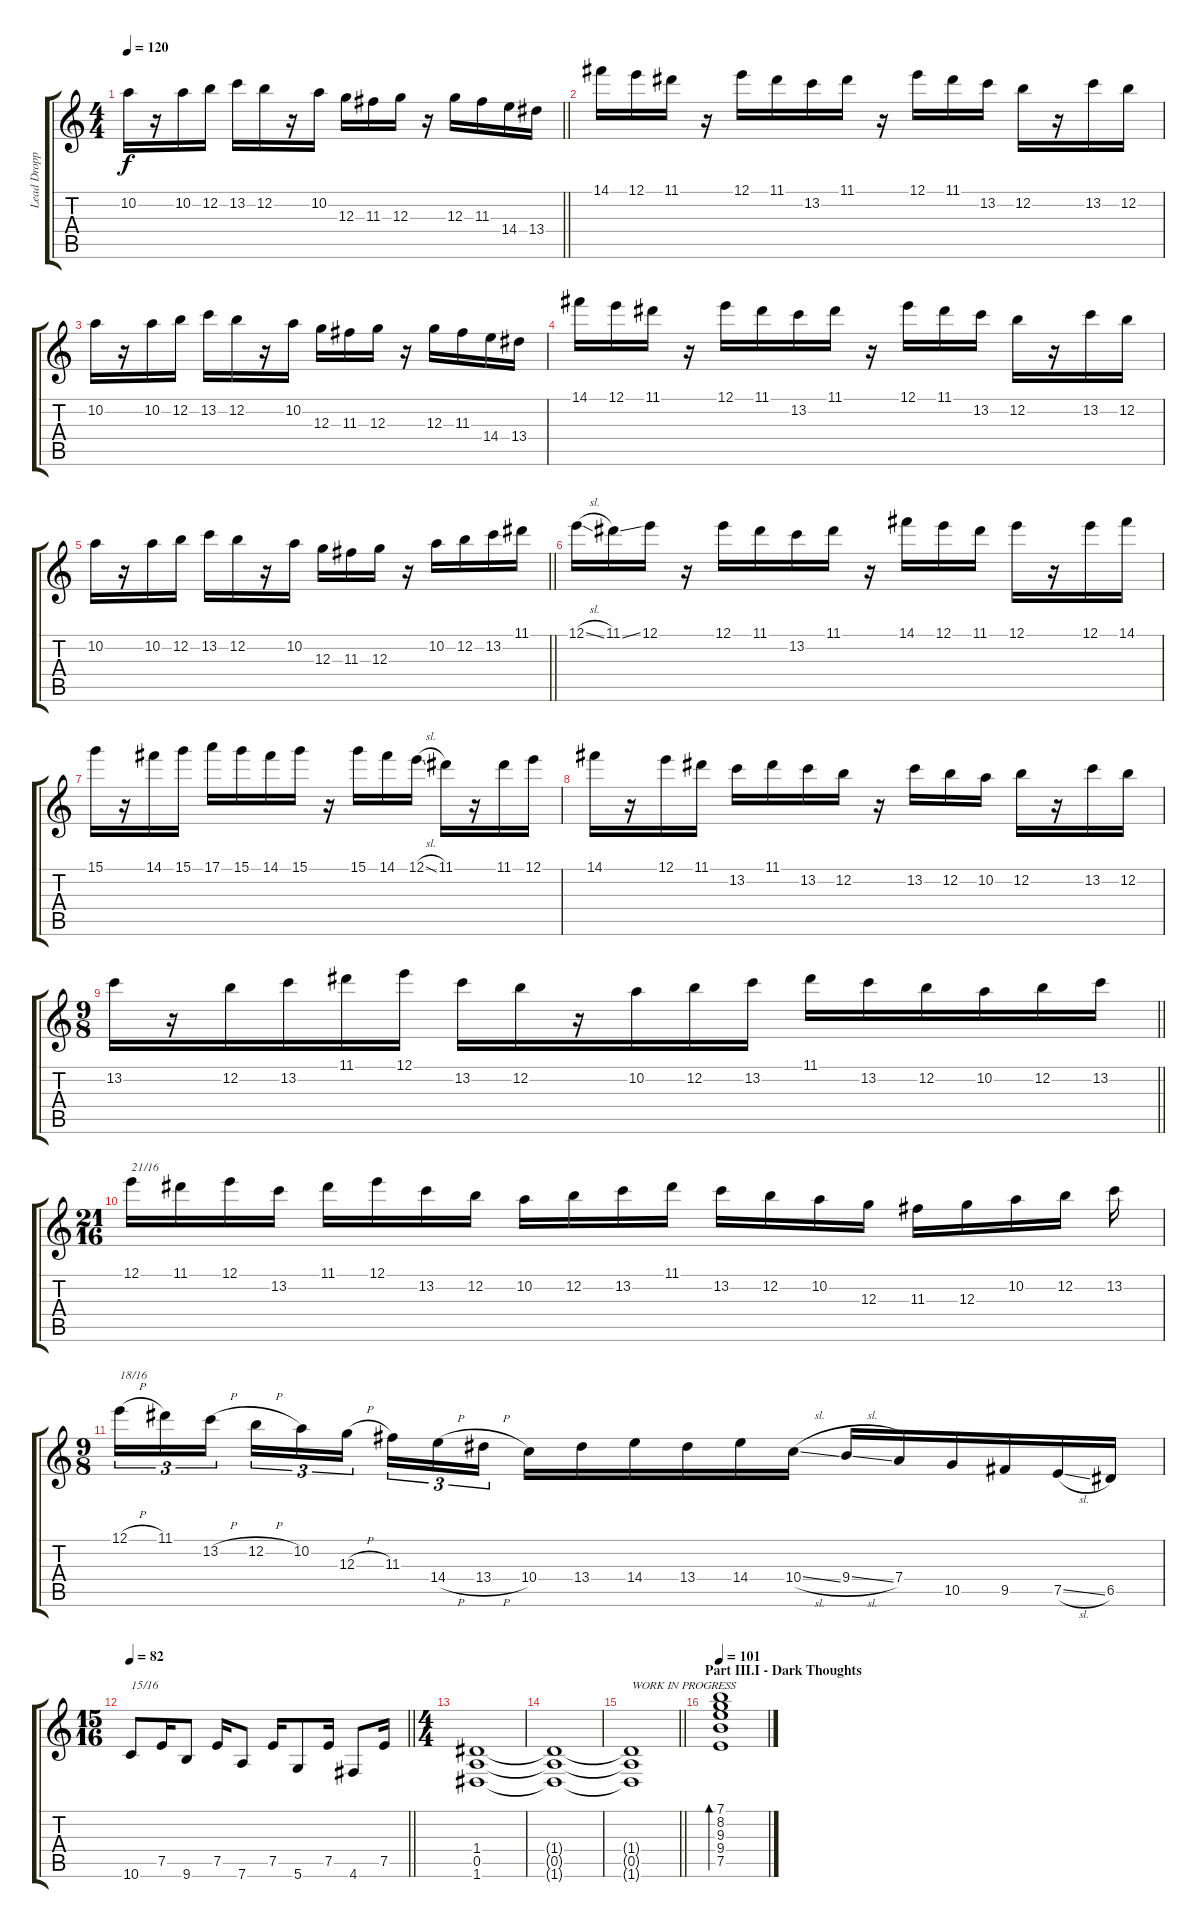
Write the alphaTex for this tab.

\track ("Lead Dropped D " "Lead Dropp") {instrument distortionguitar}
\staff {score tabs}
\tuning (E4 B3 G3 D3 A2 D2) {hide}
\ts (4 4)
\tempo 120
\clef g2
\barLineRight lightlight
\ks c
10.2.16{dy f} r.16 10.2.16 12.2.16 13.2.16 12.2.16 r.16 10.2.16 12.3.16 11.3.16 12.3.16 r.16 12.3.16 11.3.16 14.4.16 13.4.16 |
14.1.16 12.1.16 11.1.16 r.16 12.1.16 11.1.16 13.2.16 11.1.16 r.16 12.1.16 11.1.16 13.2.16 12.2.16 r.16 13.2.16 12.2.16 |
10.2.16 r.16 10.2.16 12.2.16 13.2.16 12.2.16 r.16 10.2.16 12.3.16 11.3.16 12.3.16 r.16 12.3.16 11.3.16 14.4.16 13.4.16 |
14.1.16 12.1.16 11.1.16 r.16 12.1.16 11.1.16 13.2.16 11.1.16 r.16 12.1.16 11.1.16 13.2.16 12.2.16 r.16 13.2.16 12.2.16 |
\barLineRight lightlight
10.2.16 r.16 10.2.16 12.2.16 13.2.16 12.2.16 r.16 10.2.16 12.3.16 11.3.16 12.3.16 r.16 10.2.16 12.2.16 13.2.16 11.1.16 |
\section ("" "")
12.1{sl}.16 11.1{ss}.16 12.1.16 r.16 12.1.16 11.1.16 13.2.16 11.1.16 r.16 14.1.16 12.1.16 11.1.16 12.1.16 r.16 12.1.16 14.1.16 |
15.1.16 r.16 14.1.16 15.1.16 17.1.16 15.1.16 14.1.16 15.1.16 r.16 15.1.16 14.1.16 12.1{sl}.16 11.1.16 r.16 11.1.16 12.1.16 |
14.1.16 r.16 12.1.16 11.1.16 13.2.16 11.1.16 13.2.16 12.2.16 r.16 13.2.16 12.2.16 10.2.16 12.2.16 r.16 13.2.16 12.2.16 |
\ts (9 8)
\barLineRight lightlight
13.2.16 r.16 12.2.16 13.2.16 11.1.16 12.1.16 13.2.16 12.2.16 r.16 10.2.16 12.2.16 13.2.16 11.1.16 13.2.16 12.2.16 10.2.16 12.2.16 13.2.16 |
\ts (21 16)
12.1.16{txt "21/16"} 11.1.16 12.1.16 13.2.16 11.1.16 12.1.16 13.2.16 12.2.16 10.2.16 12.2.16 13.2.16 11.1.16 13.2.16 12.2.16 10.2.16 12.3.16 11.3.16 12.3.16 10.2.16 12.2.16 13.2.16 |
\ts (9 8)
12.1{h}.16{tu (3 2) txt "18/16"} 11.1.16{tu (3 2)} 13.2{h}.16{tu (3 2) beam splitsecondary} 12.2{h}.16{tu (3 2)} 10.2.16{tu (3 2)} 12.3{h}.16{tu (3 2) beam splitsecondary} 11.3.16{tu (3 2)} 14.4{h}.16{tu (3 2)} 13.4{h}.16{tu (3 2)} 10.4.16 13.4.16 14.4.16 13.4.16 14.4.16 10.4{sl}.16 9.4{sl}.16 7.4.16 10.5.16 9.5.16 7.5{sl}.16 6.5.16 |
\ts (15 16)
\tempo 82
\barLineRight lightlight
10.6.8{txt "15/16"} 7.5.16 9.6.8 7.5.16 7.6.8 7.5.16 5.6.8 7.5.16 4.6.8 7.5.16 |
\ts (4 4)
(1.4 0.5 1.6).1{volume 3} |
(1.4{t} 0.5{t} 1.6{t}).1 |
\barLineRight lightlight
(1.4{t} 0.5{t} 1.6{t}).1{txt "WORK IN PROGRESS" volume 16} |
\section ("" "Part III.I - Dark Thoughts")
\tempo 101
(7.1 8.2 9.3 9.4 7.5).1{bd 240 instrument electricguitarjazz}
